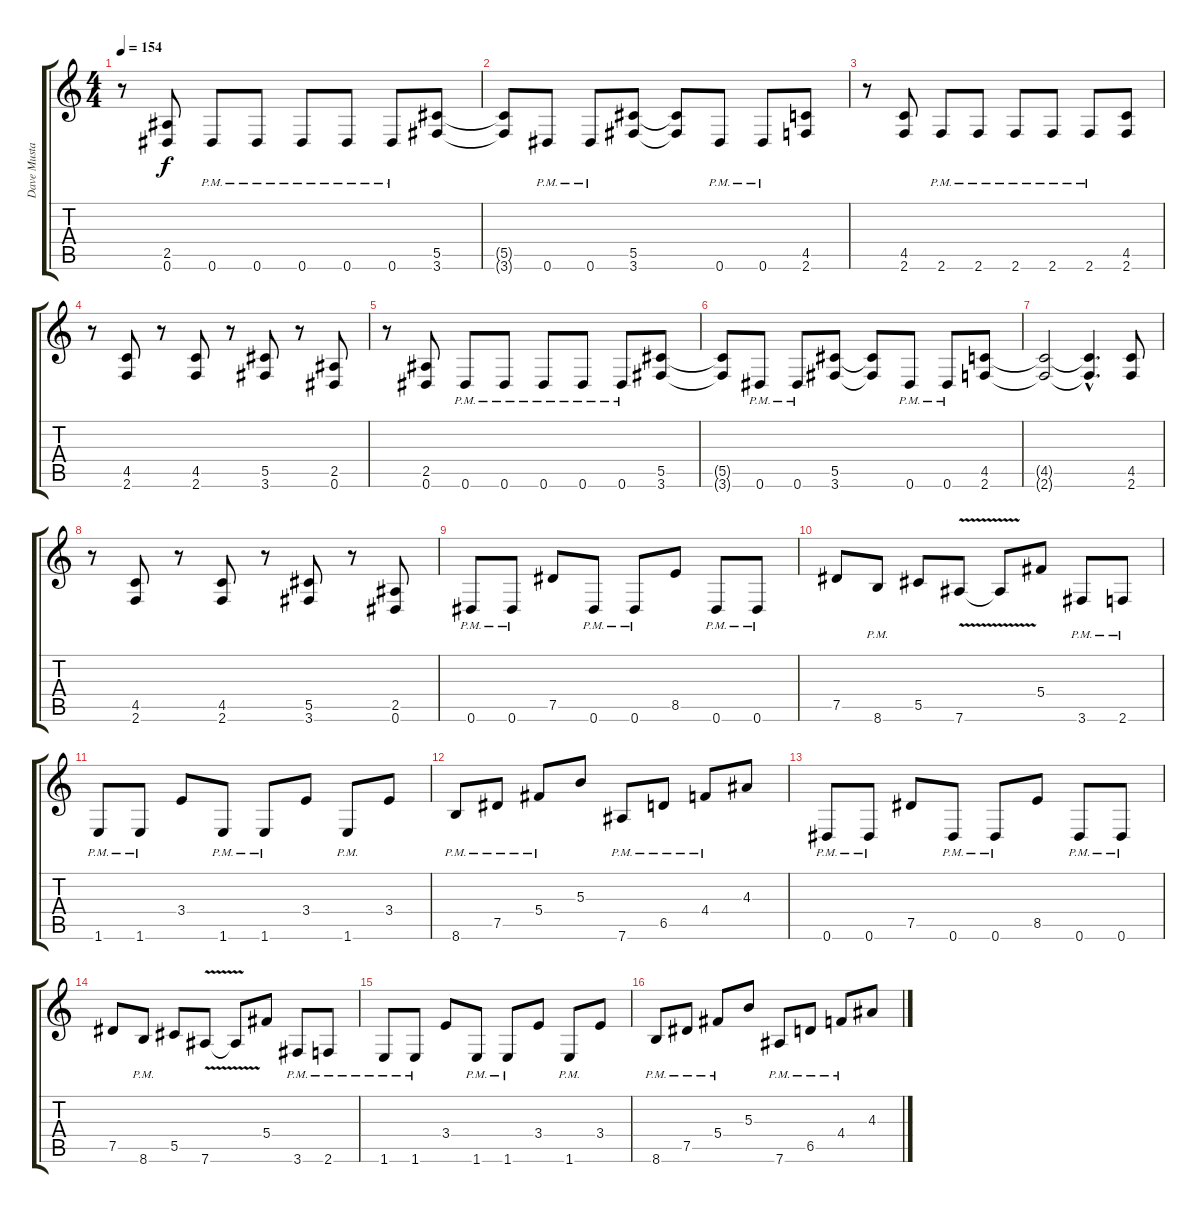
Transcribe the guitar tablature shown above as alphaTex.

\track ("Dave Mustaine" "Dave Musta") {instrument distortionguitar}
\staff {score tabs}
\tuning (Eb4 Bb3 Gb3 Db3 Ab2 Eb2) {hide}
\ts (4 4)
\tempo 154
\clef g2
\ks c
r.8{dy f} (2.5 0.6).8 0.6{pm}.8 0.6{pm}.8 0.6{pm}.8 0.6{pm}.8 0.6{pm}.8 (5.5 3.6).8 |
(5.5{t} 3.6{t}).8 0.6{pm}.8 0.6{pm}.8 (5.5 3.6).8 (5.5{t} 3.6{t}).8 0.6{pm}.8 0.6{pm}.8 (4.5 2.6).8 |
r.8 (4.5 2.6).8 2.6{pm}.8 2.6{pm}.8 2.6{pm}.8 2.6{pm}.8 2.6{pm}.8 (4.5 2.6).8 |
r.8 (4.5 2.6).8 r.8 (4.5 2.6).8 r.8 (5.5 3.6).8 r.8 (2.5 0.6).8 |
r.8 (2.5 0.6).8 0.6{pm}.8 0.6{pm}.8 0.6{pm}.8 0.6{pm}.8 0.6{pm}.8 (5.5 3.6).8 |
(5.5{t} 3.6{t}).8 0.6{pm}.8 0.6{pm}.8 (5.5 3.6).8 (5.5{t} 3.6{t}).8 0.6{pm}.8 0.6{pm}.8 (4.5 2.6).8 |
(4.5{t} 2.6{t}).2 (4.5{hac t} 2.6{hac t}).4{d} (4.5 2.6).8 |
r.8 (4.5 2.6).8 r.8 (4.5 2.6).8 r.8 (5.5 3.6).8 r.8 (2.5 0.6).8 |
0.6{pm}.8 0.6{pm}.8 7.5.8 0.6{pm}.8 0.6{pm}.8 8.5.8 0.6{pm}.8 0.6{pm}.8 |
7.5.8 8.6{pm}.8 5.5.8 7.6{v}.8 7.6{t}.8 5.4.8 3.6{pm}.8 2.6{pm}.8 |
1.6{pm}.8 1.6{pm}.8 3.4.8 1.6{pm}.8 1.6{pm}.8 3.4.8 1.6{pm}.8 3.4.8 |
8.6{pm}.8 7.5{pm}.8 5.4{pm}.8 5.3.8 7.6{pm}.8 6.5{pm}.8 4.4{pm}.8 4.3.8 |
0.6{pm}.8 0.6{pm}.8 7.5.8 0.6{pm}.8 0.6{pm}.8 8.5.8 0.6{pm}.8 0.6{pm}.8 |
7.5.8 8.6{pm}.8 5.5.8 7.6{v}.8 7.6{t}.8 5.4.8 3.6{pm}.8 2.6{pm}.8 |
1.6{pm}.8 1.6{pm}.8 3.4.8 1.6{pm}.8 1.6{pm}.8 3.4.8 1.6{pm}.8 3.4.8 |
8.6{pm}.8 7.5{pm}.8 5.4{pm}.8 5.3.8 7.6{pm}.8 6.5{pm}.8 4.4{pm}.8 4.3.8
